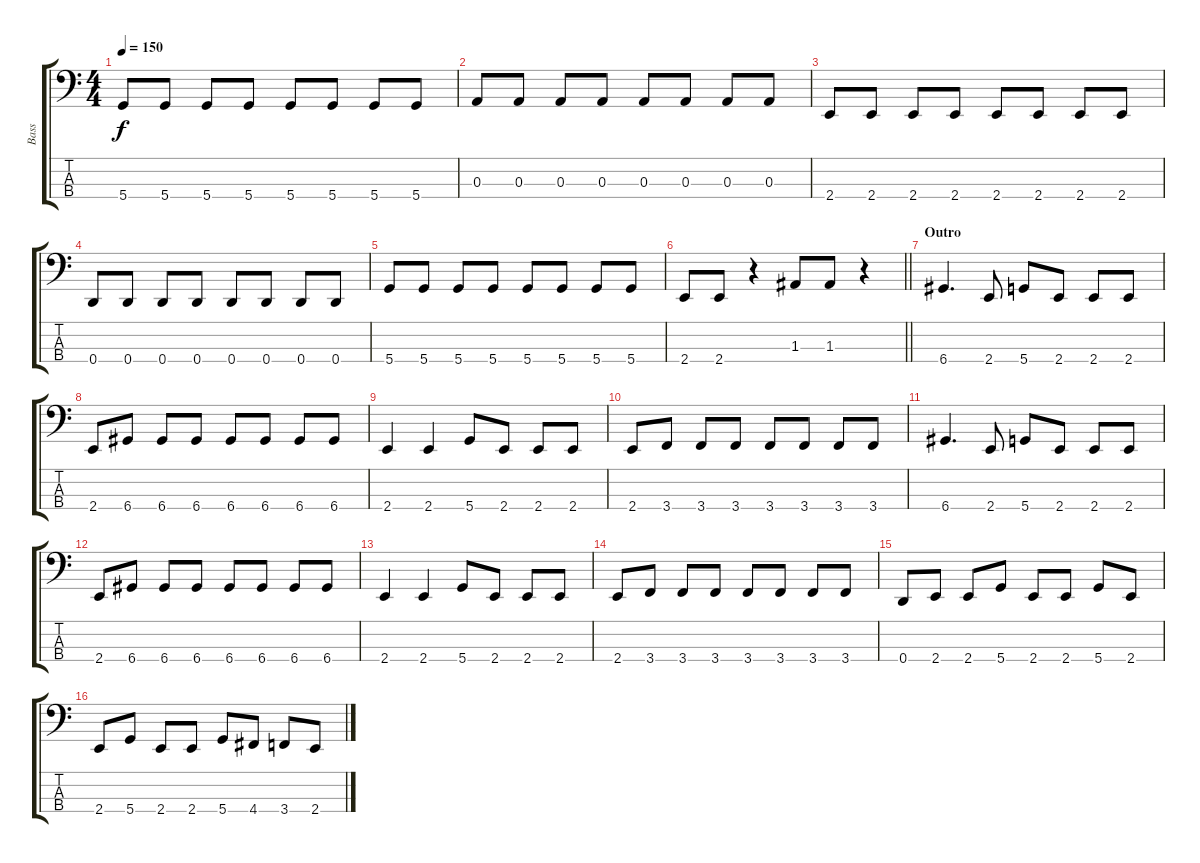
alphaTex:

\track ("Bass" "Bass") {instrument electricbassfinger}
\staff {score tabs}
\tuning (G2 D2 A1 D1) {hide}
\ts (4 4)
\tempo 150
\clef f4
\ks c
5.4.8{dy f} 5.4.8 5.4.8 5.4.8 5.4.8 5.4.8 5.4.8 5.4.8 |
0.3.8 0.3.8 0.3.8 0.3.8 0.3.8 0.3.8 0.3.8 0.3.8 |
2.4.8 2.4.8 2.4.8 2.4.8 2.4.8 2.4.8 2.4.8 2.4.8 |
0.4.8 0.4.8 0.4.8 0.4.8 0.4.8 0.4.8 0.4.8 0.4.8 |
5.4.8 5.4.8 5.4.8 5.4.8 5.4.8 5.4.8 5.4.8 5.4.8 |
\barLineRight lightlight
2.4.8 2.4.8 r.4 1.3.8 1.3.8 r.4 |
\section ("" "Outro")
6.4.4{d} 2.4.8 5.4.8 2.4.8 2.4.8 2.4.8 |
2.4.8 6.4.8 6.4.8 6.4.8 6.4.8 6.4.8 6.4.8 6.4.8 |
2.4.4 2.4.4 5.4.8 2.4.8 2.4.8 2.4.8 |
2.4.8 3.4.8 3.4.8 3.4.8 3.4.8 3.4.8 3.4.8 3.4.8 |
6.4.4{d} 2.4.8 5.4.8 2.4.8 2.4.8 2.4.8 |
2.4.8 6.4.8 6.4.8 6.4.8 6.4.8 6.4.8 6.4.8 6.4.8 |
2.4.4 2.4.4 5.4.8 2.4.8 2.4.8 2.4.8 |
2.4.8 3.4.8 3.4.8 3.4.8 3.4.8 3.4.8 3.4.8 3.4.8 |
0.4.8 2.4.8 2.4.8 5.4.8 2.4.8 2.4.8 5.4.8 2.4.8 |
2.4.8 5.4.8 2.4.8 2.4.8 5.4.8 4.4.8 3.4.8 2.4.8
